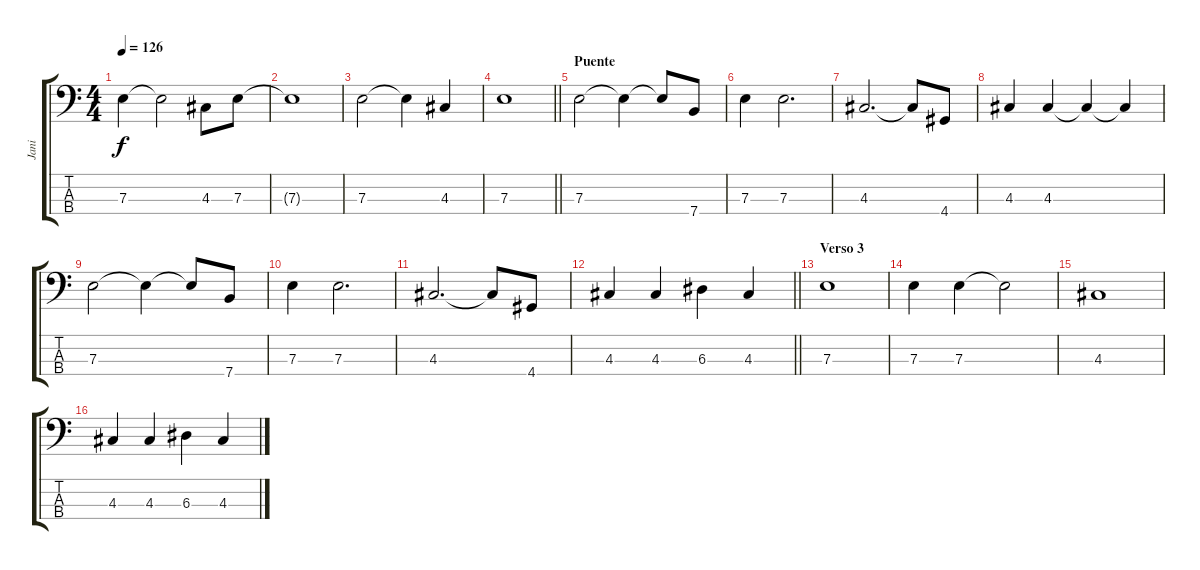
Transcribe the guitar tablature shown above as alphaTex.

\track ("Jani" "Jani") {instrument acousticbass}
\staff {score tabs}
\tuning (G2 D2 A1 E1) {hide}
\ts (4 4)
\tempo 126
\clef f4
\ks c
7.3.4{dy f} 7.3{t}.2 4.3.8 7.3.8 |
7.3{t}.1 |
7.3.2 7.3{t}.4 4.3.4 |
\barLineRight lightlight
7.3.1 |
\section ("" "Puente")
7.3.2 7.3{t}.4 7.3{t}.8 7.4.8 |
7.3.4 7.3.2{d} |
4.3.2{d} 4.3{t}.8 4.4.8 |
4.3.4 4.3.4 4.3{t}.4 4.3{t}.4 |
7.3.2 7.3{t}.4 7.3{t}.8 7.4.8 |
7.3.4 7.3.2{d} |
4.3.2{d} 4.3{t}.8 4.4.8 |
\barLineRight lightlight
4.3.4 4.3.4 6.3.4 4.3.4 |
\section ("" "Verso 3")
7.3.1 |
7.3.4 7.3.4 7.3{t}.2 |
4.3.1 |
4.3.4 4.3.4 6.3.4 4.3.4
